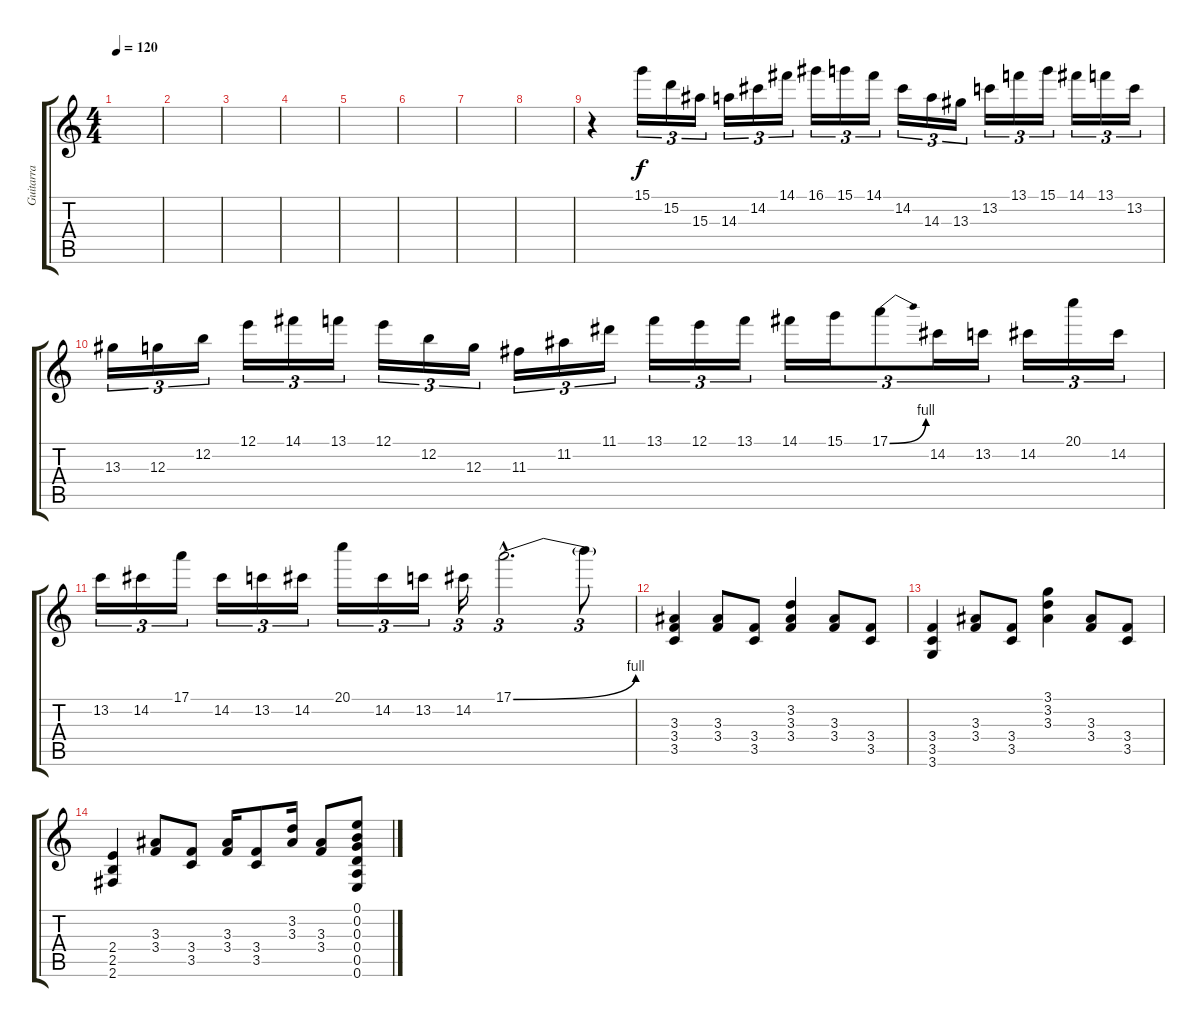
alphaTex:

\track ("Guitarra" "Guitarra") {instrument distortionguitar}
\staff {score tabs}
\tuning (E4 B3 G3 D3 A2 E2) {hide}
\ts (4 4)
\tempo 120
\clef g2
\ks c
|
|
|
|
|
|
|
|
r.4 15.1.16{tu (3 2)} 15.2.16{tu (3 2)} 15.3.16{tu (3 2)} 14.3.16{tu (3 2)} 14.2.16{tu (3 2)} 14.1.16{tu (3 2)} 16.1.16{tu (3 2)} 15.1.16{tu (3 2)} 14.1.16{tu (3 2)} 14.2.16{tu (3 2)} 14.3.16{tu (3 2)} 13.3.16{tu (3 2)} 13.2.16{tu (3 2)} 13.1.16{tu (3 2)} 15.1.16{tu (3 2)} 14.1.16{tu (3 2)} 13.1.16{tu (3 2)} 13.2.16{tu (3 2)} |
13.3.16{tu (3 2)} 12.3.16{tu (3 2)} 12.2.16{tu (3 2)} 12.1.16{tu (3 2)} 14.1.16{tu (3 2)} 13.1.16{tu (3 2)} 12.1.16{tu (3 2)} 12.2.16{tu (3 2)} 12.3.16{tu (3 2)} 11.3.16{tu (3 2)} 11.2.16{tu (3 2)} 11.1.16{tu (3 2)} 13.1.16{tu (3 2)} 12.1.16{tu (3 2)} 13.1.16{tu (3 2)} 14.1.16{tu (3 2)} 15.1.16{tu (3 2)} 17.1{be (bend 0 0 60 4)}.8{tu (3 2)} 14.2.16{tu (3 2)} 13.2.16{tu (3 2)} 14.2.16{tu (3 2)} 20.1.16{tu (3 2)} 14.2.16{tu (3 2)} |
13.2.16{tu (3 2)} 14.2.16{tu (3 2)} 17.1.16{tu (3 2)} 14.2.16{tu (3 2)} 13.2.16{tu (3 2)} 14.2.16{tu (3 2)} 20.1.16{tu (3 2)} 14.2.16{tu (3 2)} 13.2.16{tu (3 2)} 14.2.16{tu (3 2)} 17.1{be (bend 0 0 60 4) hac}.2{d tu (3 2)} 17.1{t}.8{tu (3 2)} |
(3.3 3.4 3.5).4 (3.3 3.4).8 (3.4 3.5).8 (3.2 3.3 3.4).4 (3.3 3.4).8 (3.4 3.5).8 |
(3.4 3.5 3.6).4 (3.3 3.4).8 (3.4 3.5).8 (3.1 3.2 3.3).4 (3.3 3.4).8 (3.4 3.5).8 |
(2.4 2.5 2.6).4 (3.3 3.4).8 (3.4 3.5).8 (3.3 3.4).16 (3.4 3.5).8 (3.2 3.3).16 (3.3 3.4).8 (0.1 0.2 0.3 0.4 0.5 0.6).8
